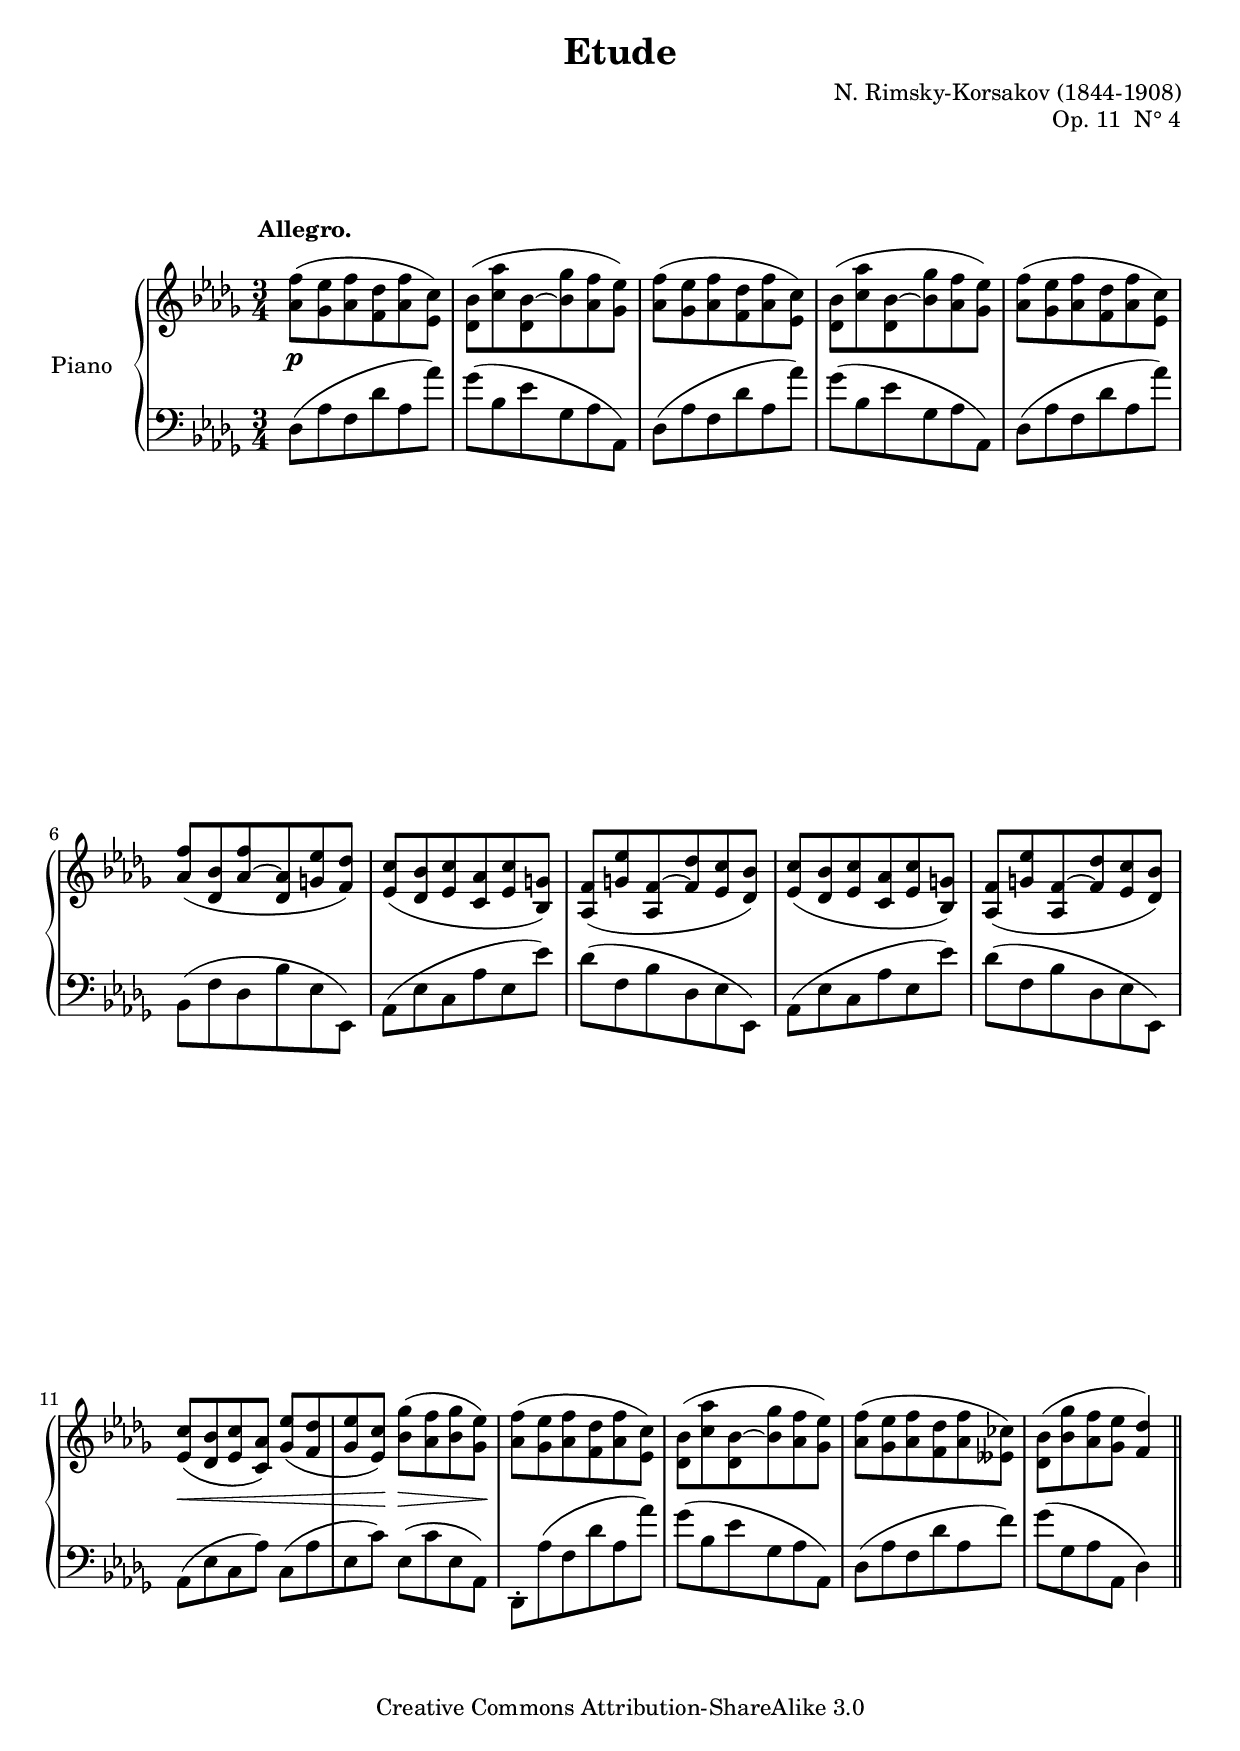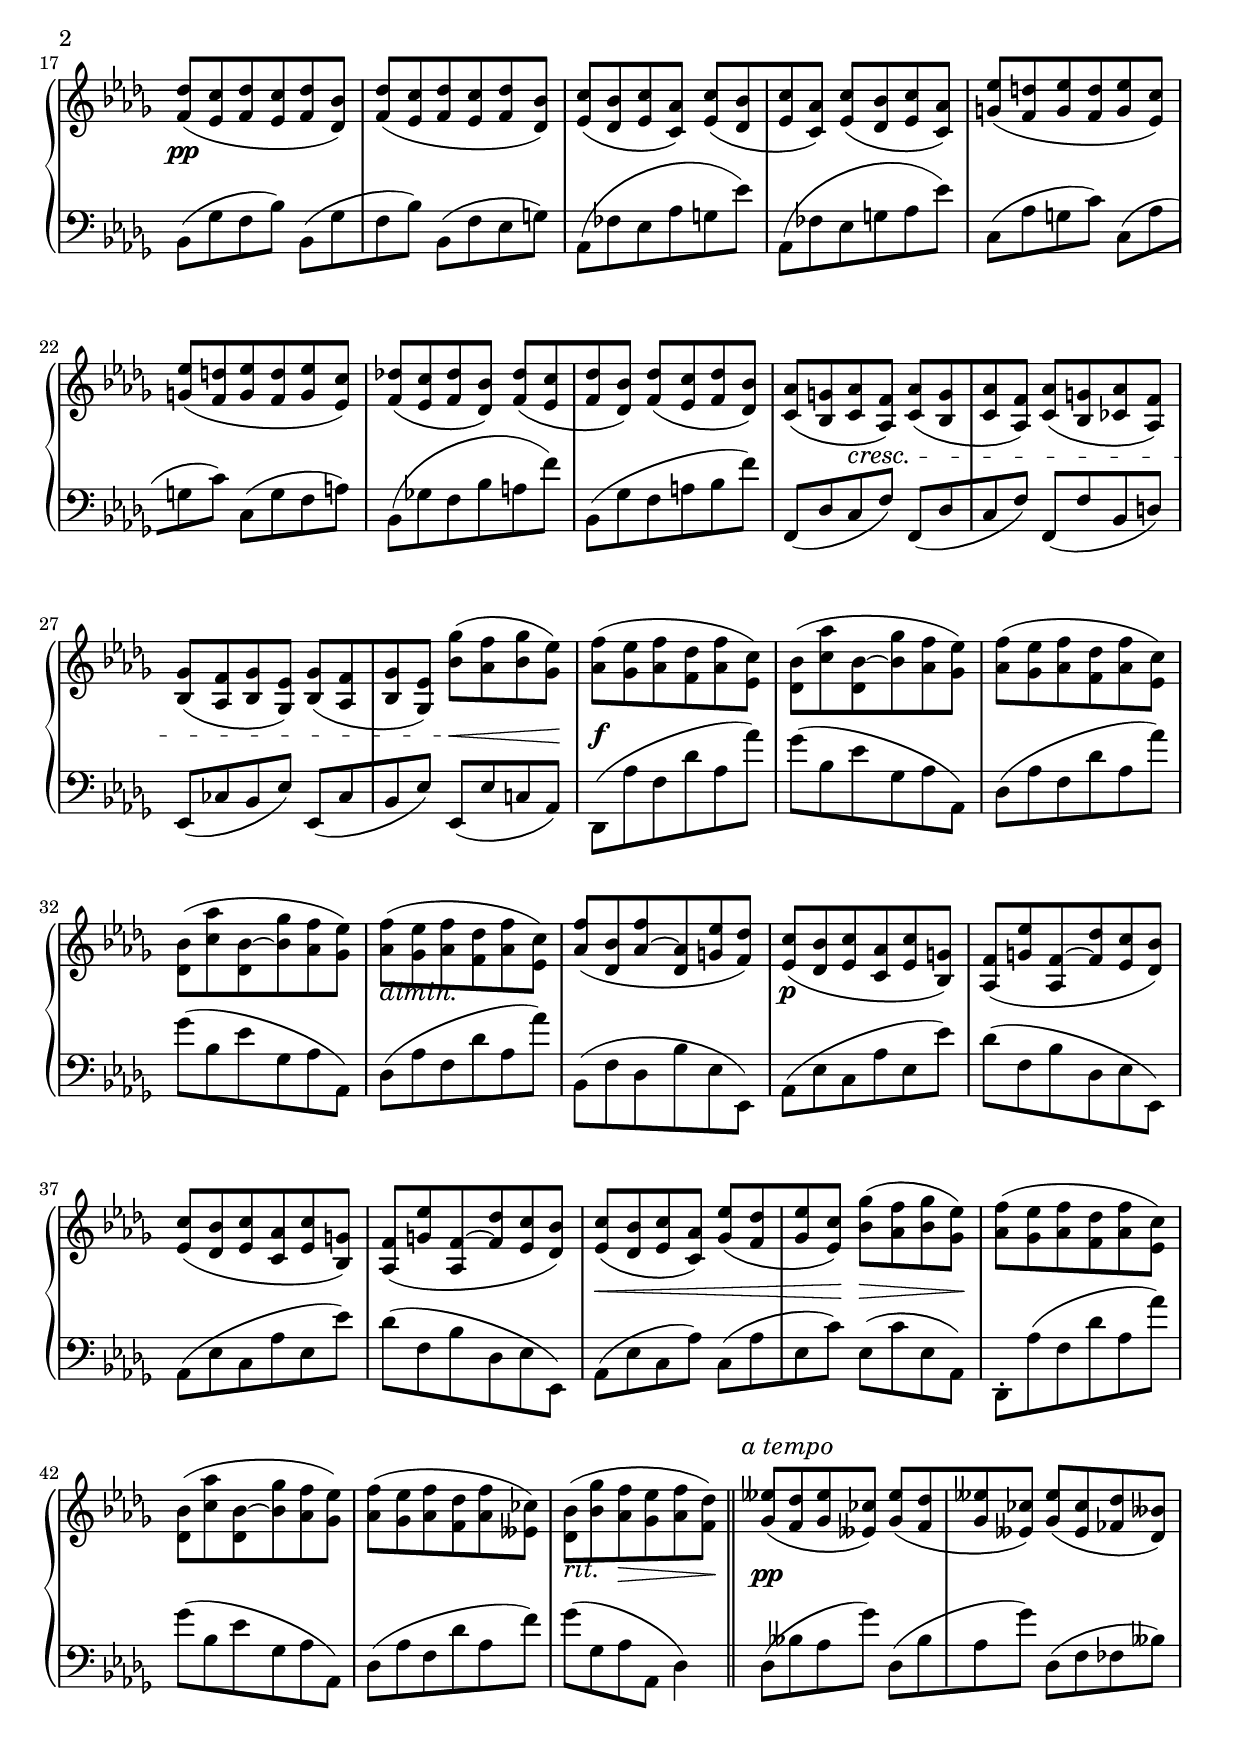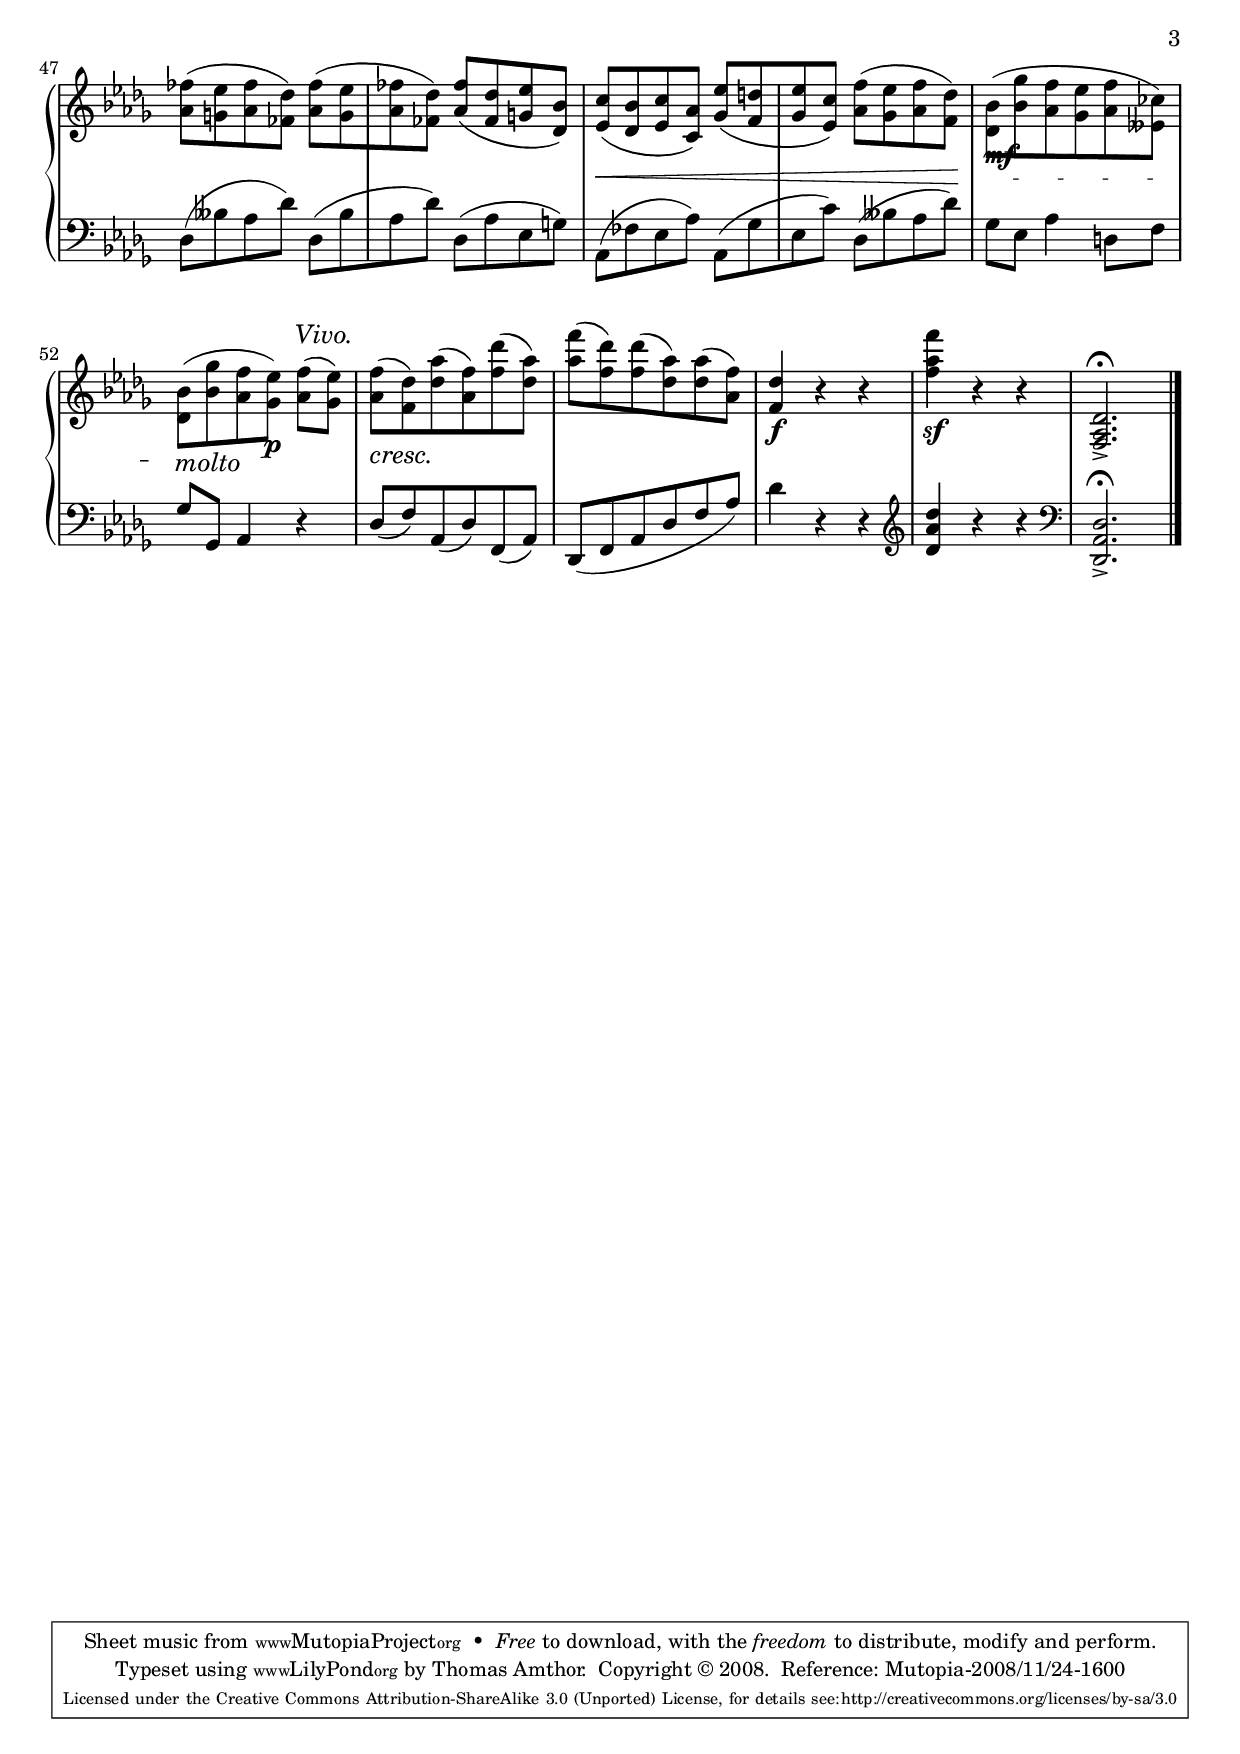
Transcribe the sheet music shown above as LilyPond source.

\version "2.10.33"

\header {
	title = "Etude"
	composer = "N. Rimsky-Korsakov (1844-1908)"
	opus = "Op. 11  N° 4"
	instrument = ""
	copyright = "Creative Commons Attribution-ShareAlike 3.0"
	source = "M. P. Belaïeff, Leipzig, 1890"
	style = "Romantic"
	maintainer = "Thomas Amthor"
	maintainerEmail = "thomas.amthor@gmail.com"
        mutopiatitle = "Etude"
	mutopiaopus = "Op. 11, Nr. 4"
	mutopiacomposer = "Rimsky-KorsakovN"
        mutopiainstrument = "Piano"
	date = "1878"
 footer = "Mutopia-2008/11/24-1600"
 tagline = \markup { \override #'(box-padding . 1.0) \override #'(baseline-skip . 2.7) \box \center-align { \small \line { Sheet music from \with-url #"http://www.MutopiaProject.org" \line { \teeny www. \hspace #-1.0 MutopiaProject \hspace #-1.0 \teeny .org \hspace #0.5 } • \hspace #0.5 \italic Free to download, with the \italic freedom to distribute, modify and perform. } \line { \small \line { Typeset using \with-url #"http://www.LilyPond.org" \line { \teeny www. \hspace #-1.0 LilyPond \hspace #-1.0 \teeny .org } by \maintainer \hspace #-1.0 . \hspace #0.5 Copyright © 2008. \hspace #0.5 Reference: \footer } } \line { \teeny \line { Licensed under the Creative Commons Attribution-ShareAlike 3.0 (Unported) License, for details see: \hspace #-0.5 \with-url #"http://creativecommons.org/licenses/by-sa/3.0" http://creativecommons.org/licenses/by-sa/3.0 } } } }
}


%
%  NOTES:
%
%  a) Bars 4 & 32: I added a tie between the two "bes", which was left out in the source
%      		   	(compare to bars 1, 6, 8, ...)
%
%  b) Bar 36, left hand, second note: the source gives "as", which I considered a mistake and
%		corrected to "f" (compare to bars 8, 10, 38, and similar voice in 2, 4, etc.)
%


\paper {
	between-system-padding = 1\mm
	between-system-space = 28\mm
}


%%
%%   Right Hand 
%%

upper = {
	\clef treble
	\key des \major
	\time 3/4 

	\override Staff.SeparationItem #'padding = #1.5

	\override Slur #'height-limit = #3
	\override Tie #'minimum-length = #3.8

	\relative {

	% Part A: Allegro

		% #1-8
		\once \override TextScript #'extra-offset = #'(-3.0 . 1.0)
		<as' f'>8([^\markup { \bold "Allegro." } <ges es'> <as f'> <f des'> <as f'> <es c'>)] |
		<des bes'>( <c' as'> <des, bes'~> <bes' ges'> <as f'> <ges es'>) |
		<as f'>([ <ges es'> <as f'> <f des'> <as f'> <es c'>)] |
		<des bes'>( <c' as'> <des, bes'~> <bes' ges'> <as f'> <ges es'>) |

		<as f'>([ <ges es'> <as f'> <f des'> <as f'> <es c'>)] |
		<as f'>( <des, bes'> <as'^~ f'> <des, as'> <g es'> <f des'>) |
		<es c'>( <des bes'> <es c'> <c as'> <es c'> <bes g'>) |
		<as f'>( <g' es'> <as, f'^~> <f' des'> <es c'> <des bes'>) |

		% #9-15
		<es c'>( <des bes'> <es c'> <c as'> <es c'> <bes g'>) |
		<as f'>( <g' es'> <as, f'^~> <f' des'> <es c'> <des bes'>) |
		<es c'>([ <des bes'> <es c'> <c as'>]) <ges' es'>([ <f des'> |
		<ges es'> <es c'>]) <bes' ges'>([ <as f'> <bes ges'> <ges es'>]) |

		<as f'>( <ges es'> <as f'> <f des'> <as f'> <es c'>) |
		<des bes'>( <c' as'> <des, bes'~> <bes' ges'> <as f'> <ges es'>) |
		<as f'>( <ges es'> <as f'> <f des'> <as f'> <eses ces'>) |
		<des bes'>([ <bes' ges'> <as f'> <ges es'>] <f des'>4) | \bar "||"

	\pageBreak
	\override Staff.SeparationItem #'padding = #1

	% Part B:

		% #17-28
		<f des'>8( <es c'> <f des'> <es c'> <f des'> <des bes'>) |
		<f des'>8( <es c'> <f des'> <es c'> <f des'> <des bes'>) |
		<es c'>([ <des bes'> <es c'> <c as'>]) <es c'>([ <des bes'> |
		<es c'> <c as'>]) <es c'>([ <des bes'> <es c'> <c as'>]) |

		<g' es'>( <f d'> <g es'> <f d'> <g es'> <es c'>) | \break
		<g es'>( <f d'> <g es'> <f d'> <g es'> <es c'>) |
		<f des'!>([ <es c'> <f des'> <des bes'>)] <f des'>([ <es c'> |
		<f des'> <des bes'>)] <f des'>([ <es c'> <f des'> <des bes'>)] |

		<c as'>([ <bes g'> <c as'> <as f'>)] <c as'>([ <bes g'> |
		<c as'> <as f'>)] <c as'>([ <bes g'> <ces as'> <as f'>)] |
		<bes ges'>([ <as f'> <bes ges'> <ges es'>)] <bes ges'>[( <as f'> |
		<bes ges'> <ges es'>)] <bes' ges'>([ <as f'> <bes ges'> <ges es'>)] |

	% Part C:
		% #29-36
		<as f'>8([ <ges es'> <as f'> <f des'> <as f'> <es c'>)] |
		<des bes'>( <c' as'> <des, bes'~> <bes' ges'> <as f'> <ges es'>) |
		<as f'>([ <ges es'> <as f'> <f des'> <as f'> <es c'>)] |
		<des bes'>( <c' as'> <des, bes'~> <bes' ges'> <as f'> <ges es'>) |

		<as f'>([ <ges es'> <as f'> <f des'> <as f'> <es c'>)] |
		<as f'>( <des, bes'> <as'^~ f'> <des, as'> <g es'> <f des'>) |
		<es c'>( <des bes'> <es c'> <c as'> <es c'> <bes g'>) |
		<as f'>( <g' es'> <as, f'^~> <f' des'> <es c'> <des bes'>) |

		% #37-44
		<es c'>( <des bes'> <es c'> <c as'> <es c'> <bes g'>) |
		<as f'>( <g' es'> <as, f'^~> <f' des'> <es c'> <des bes'>) |
		<es c'>([ <des bes'> <es c'> <c as'>]) <ges' es'>([ <f des'> |
		<ges es'> <es c'>]) <bes' ges'>([ <as f'> <bes ges'> <ges es'>]) |

		<as f'>( <ges es'> <as f'> <f des'> <as f'> <es c'>) |
		<des bes'>( <c' as'> <des, bes'~> <bes' ges'> <as f'> <ges es'>) |
		<as f'>( <ges es'> <as f'> <f des'> <as f'> <eses ces'>) |
		<des bes'>([ <bes' ges'> <as f'> <ges es'> <as f'> <f des'>)] | \bar "||"

	% Part D:

		% #45-57
		\once \override TextScript #'extra-offset = #'(-1.9 . 0.3)
		<ges eses'>([^\markup { \italic \bigger "a tempo" } <f des'> <ges eses'> <eses ces'>)] <ges eses'>([ <f des'> |
		<ges eses'> <eses ces'>)] <ges eses'>([ <eses ces'> <fes des'> <des beses'>)] |
		<as' fes'>([ <g es'> <as fes'> <fes des'>)] <as fes'>([ <g es'> |
		<as fes'> <fes des'>)] <as fes'>([ <fes des'> <g es'> <des bes'>)] |

		<es c'>([ <des bes'> <es c'> <c as'>)] <ges' es'>([ <f d'> |
		<ges es'>( <es c'>)] <as f'>([ <ges es'> <as f'> <f des'>)] |
		<des bes'>( <bes' ges'> <as f'> <ges es'> <as f'> <eses ces'>) |
		<des bes'>([ <bes' ges'> <as f'> <ges es'>)] 
			\once \override TextScript #'extra-offset = #'(-0.2 . 0.8)
			<as f'>([^\markup { \italic \bigger "Vivo." } <ges es'>)] |

		<as f'>( <f des'>) <des' as'>( <as f'>) <f' des'>( <des as'>) |
		<as' f'>( <f des'>) <f des'>( <des as'>) <des as'>( <as f'>) |
		<f des'>4 r r |
		<f' as f'> r r |
		<f,, as des>2.-> \fermata |

	}
	\bar "|."


}



%%
%%   Left Hand
%%

lower = {
	\clef bass
	\key des \major
	\time 3/4

	\override Slur #'height-limit = #3

	% Part A: Allegro

	\relative {
		% #1-8
		des,8( as' f des' as as') |
		ges( bes, es ges, as as,) |
		des8( as' f des' as as') |
		ges( bes, es ges, as as,) |

		des8( as' f des' as as') |
		\stemDown \once \override Slur #'positions = #'(1.5 . 0.4)
		bes,,( f' des bes' es, es,) |
		as( es' c as' es es') |
		des( f, bes des, es es,) |

		% #9-16
		as( es' c as' es es') |
		des( f, bes des, es es,) |
		as[( es' c as')] c,[( as' |
		es c')] es,[( c' es, as,)] |

		des,-. as''( f des' as as') |
		ges( bes, es ges, as as,) |
		des8( as' f des' as f') |
		ges([ ges, as as,] des4) |


	% Part B:
		% #17-28
		bes8([ ges' f bes]) bes,8([ ges' |
		f bes]) bes,([ f' es g]) |
		as,( fes' es as g es') |
		as,,( fes' es g as es') |

		c,([ as' g c)] c,([ as' | \break
		g c)] c,([ g' f a)] |
		bes,( ges'! f bes a f') |
		bes,,( ges' f a bes f') |

		\stemUp f,,([ des' c f)] f,([ des' |
		c f)] f,([ f' bes, d)] |
		es,([ ces' bes es)] es,([ ces' |
		bes es)] es,([ es' c! as)] \stemNeutral |

	% Part C:
		% #29-36
		des,8( as'' f des' as as') |
		ges( bes, es ges, as as,) |
		des8( as' f des' as as') |
		ges( bes, es ges, as as,) |

		des8( as' f des' as as') |
		\stemDown \once \override Slur #'positions = #'(1.5 . 0.4)
		bes,,( f' des bes' es, es,) |
		as( es' c as' es es') |
		des( f, bes des, es es,) |

		% #37-44
		as( es' c as' es es') |
		des( f, bes des, es es,) |
		as[( es' c as')] c,[( as' |
		es c')] es,[( c' es, as,)] |

		des,-. as''( f des' as as') |
		ges( bes, es ges, as as,) |
		des8( as' f des' as f') |
		ges([ ges, as as,] des4) | \bar "||"

	% Part D:
		% #45-57
		des8([ beses' as ges')] des,([ beses' |
		as ges')] des,([ f fes beses)] |
		des,([ beses' as des)] des,([ beses' |
		as des)] des,([ as' es g)] |

		as,([ fes' es as)] as,([ ges' |
		es c')] des,([ beses' as des)] |
		ges,[ 
			\textSpannerUp
			\override TextSpanner #'edge-text = #(cons (markup #:italic #:bigger "ritard. ") (markup "") )
			\override TextSpanner #'extra-offset = #'(-0.3 . 2.8) 
			\override TextSpanner #'dash-period = #3.8
			\override TextSpanner #'dash-fraction = #0.1
			es]\startTextSpan as4 d,8[ f] \stopTextSpan | \break
		\once \override TextScript #'extra-offset = #'(-0.8 . +0.6)
		\stemNeutral ges[^\markup {
			\postscript #"-2.0 1 moveto -0.8 0 rlineto stroke"
			\italic \bigger "molto"
			}
		  ges,] as4 r |

		des8( f) as,( des) f,( as) |
		des,( f as des f as) |
		des4 r r \clef treble |
		<des as' des>4 r r \clef bass |
		<des,, as' des>2.-> \fermata |
	}

}



dynamics = {
	\time 3/4

   % Part A:
	s2. \p
	s2.*9
	s2. \<
	s8 s8 \! s4. \> s8 \!
	s2.*4

   % Part B:
	s2. \pp
	s2.*7

	s4 \setTextCresc s2\<
	s2. s2. s4 \setHairpinCresc s4 \! \< s8 s16 \! s16

    % Part C:
	s2. \f
	s2.*3
	\once \override TextScript #'extra-offset = #'(0 . +1.3)
	s2._\markup{\italic \bigger dimin.}

	s2. s2. \p
	s2.*3 s2. \< s8 s8\! s4\> s8 s16\! s16
	s2.

	s2. s2.
	\once \override TextScript #'extra-offset = #'(0 . +1.8)
	s4_\markup{\italic \bigger rit.}
	s4.\> s8\!

    % Part D:
	s2. \pp
	s2.*3

	s2.\<
	s2 s8 s8\! |
	\override DynamicText #'extra-offset = #'(+0.7 . +1.9)
	s8 \mf s8 s2

	\override DynamicText #'extra-offset = #'(0 . +1.1)
	s8 s8 s8 s8 \p s4

	\setTextCresc s8\< s8\! s2
	s2.
	\override DynamicText #'extra-offset = #'(0 . +2.5)
	s2. \f
	s2. \sf
	s2.

}


%%
%%   PDF, PS
%%

\score {
	\new PianoStaff <<
		\set PianoStaff.instrumentName = \markup{"Piano"\hspace #1 }
		\set PianoStaff.connectArpeggios = ##t
		\new Staff = "upper" \upper
		\new Dynamics = "dynamics" \dynamics
		\new Staff = "lower" \lower
	>>
	\layout {
		\context {
			\type "Engraver_group"
			\name Dynamics
			\alias Voice
			\consists "Output_property_engraver"

			\override VerticalAxisGroup #'minimum-Y-extent = #'(-1 . 1)

			\consists "Script_engraver"
			\consists "Dynamic_engraver"
			\consists "Text_engraver"
     
			\override DynamicText #'extra-offset = #'(0 . 2.0)
			\override Hairpin #'extra-offset = #'(0 . 2.0)

			\override DynamicTextSpanner #'extra-offset = #'(0 . 2.0) 
			\override DynamicTextSpanner #'dash-period = #10
			\override DynamicTextSpanner #'dash-fraction = #0.05

			\consists "Skip_event_swallow_translator"

			\consists "Axis_group_engraver"
		}
		\context {
			\PianoStaff
			\accepts Dynamics
 
			\override VerticalAlignment #'forced-distance = #7.0
		}
	}
}


%%
%%   MIDI
%%

\score {
	\new PianoStaff <<
		\new Staff = "upper" << \upper \dynamics >>
		\new Staff = "lower" << \lower \dynamics >>
	>>
	\midi {
		\context {
			\type "Performer_group"
			\name Dynamics
		}
		\context {
			\PianoStaff
			\accepts Dynamics
		}
	}
}

